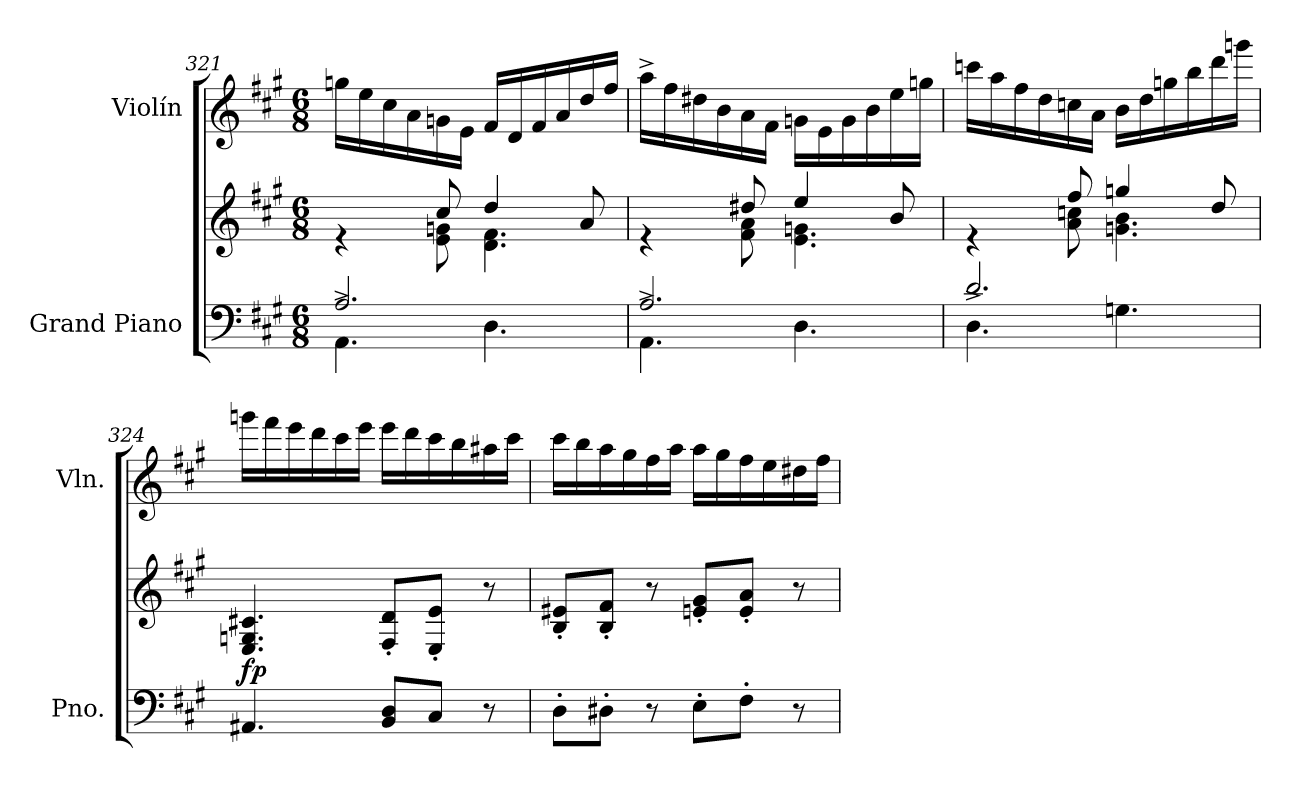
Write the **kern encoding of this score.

**kern	**kern	**dynam	**kern
*part2	*part2	*part2	*part1
*staff3	*staff2	*staff2/3	*staff1
*I"Grand Piano	*	*	*I"Violín
*I'Pno.	*	*	*I'Vln.
!!LO:LB:g=z
*clefF4	*clefG2	*	*clefG2
*k[f#c#g#]	*k[f#c#g#]	*	*k[f#c#g#]
*M6/8	*M6/8	*	*M6/8
=321	=321	=321	=321
*^	*^	*	*
4.AA^\	2.A/	4re	4ryy	.	16ggn\LL
.	.	.	.	.	16ee\
.	.	.	.	.	16cc#\
.	.	.	.	.	16a\
.	.	8e\ 8gn\	8cc#/	.	16gn\
.	.	.	.	.	16e\JJ
4.D\	.	4.d\ 4.f#\	4dd/	.	16f#/LL
.	.	.	.	.	16d/
.	.	.	.	.	16f#/
.	.	.	.	.	16a/
.	.	.	8a/	.	16dd/
.	.	.	.	.	16ff#/JJ
=322	=322	=322	=322	=322	=322
4.AA^\	2.A/	4re	4ryy	.	16aa^\LL
.	.	.	.	.	16ff#\
.	.	.	.	.	16dd#X\
.	.	.	.	.	16b\
.	.	8f#\ 8a\	8dd#X/	.	16a\
.	.	.	.	.	16f#\JJ
4.D\	.	4.e\ 4.gn\	4ee/	.	16gn\LL
.	.	.	.	.	16e\
.	.	.	.	.	16g\
.	.	.	.	.	16b\
.	.	.	8b/	.	16ee\
.	.	.	.	.	16ggn\JJ
!!LO:LB:g=z
=323	=323	=323	=323	=323	=323
4.D^\	2.d/	4re	4ryy	.	16cccn\LL
.	.	.	.	.	16aa\
.	.	.	.	.	16ff#\
.	.	.	.	.	16dd\
.	.	8a\ 8ccn\	8ff#/	.	16ccn\
.	.	.	.	.	16a\JJ
4.Gn\	.	4.gn\ 4.b\	4ggn/	.	16b\LL
.	.	.	.	.	16dd\
.	.	.	.	.	16ggn\
.	.	.	.	.	16bb\
.	.	.	8dd/	.	16ddd\
.	.	.	.	.	16gggn\JJ
*v	*v	*	*	*	*
*	*v	*v	*	*
=324	=324	=324	=324
!	!	!LO:DY:b	!
4.AA#X/	4.E/ 4.Gn/ 4.c#X/	fp	16gggn\LL
.	.	.	16fff#\
.	.	.	16eee\
.	.	.	16ddd\
.	.	.	16ccc#\
.	.	.	16eee\JJ
8BB/ 8D/L	8F#/' 8d/'L	.	16eee\LL
.	.	.	16ddd\
8C#/J	8E/' 8e/'J	.	16ccc#\
.	.	.	16bb\
8r	8r	.	16aa#X\
.	.	.	16ccc#\JJ
!!LO:PB:g=z
=325	=325	=325	=325
8D'\L	8B/' 8e#X/'L	.	16ccc#\LL
.	.	.	16bb\
8D#X'\J	8B/' 8f#/'J	.	16aa\
.	.	.	16gg#\
8r	8r	.	16ff#\
.	.	.	16aa\JJ
8E'\L	8en/' 8g#/'L	.	16aa\LL
.	.	.	16gg#\
8F#'\J	8e/' 8a/'J	.	16ff#\
.	.	.	16ee\
8r	8r	.	16dd#X\
.	.	.	16ff#\JJ
=	=	=	=
*-	*-	*-	*-
